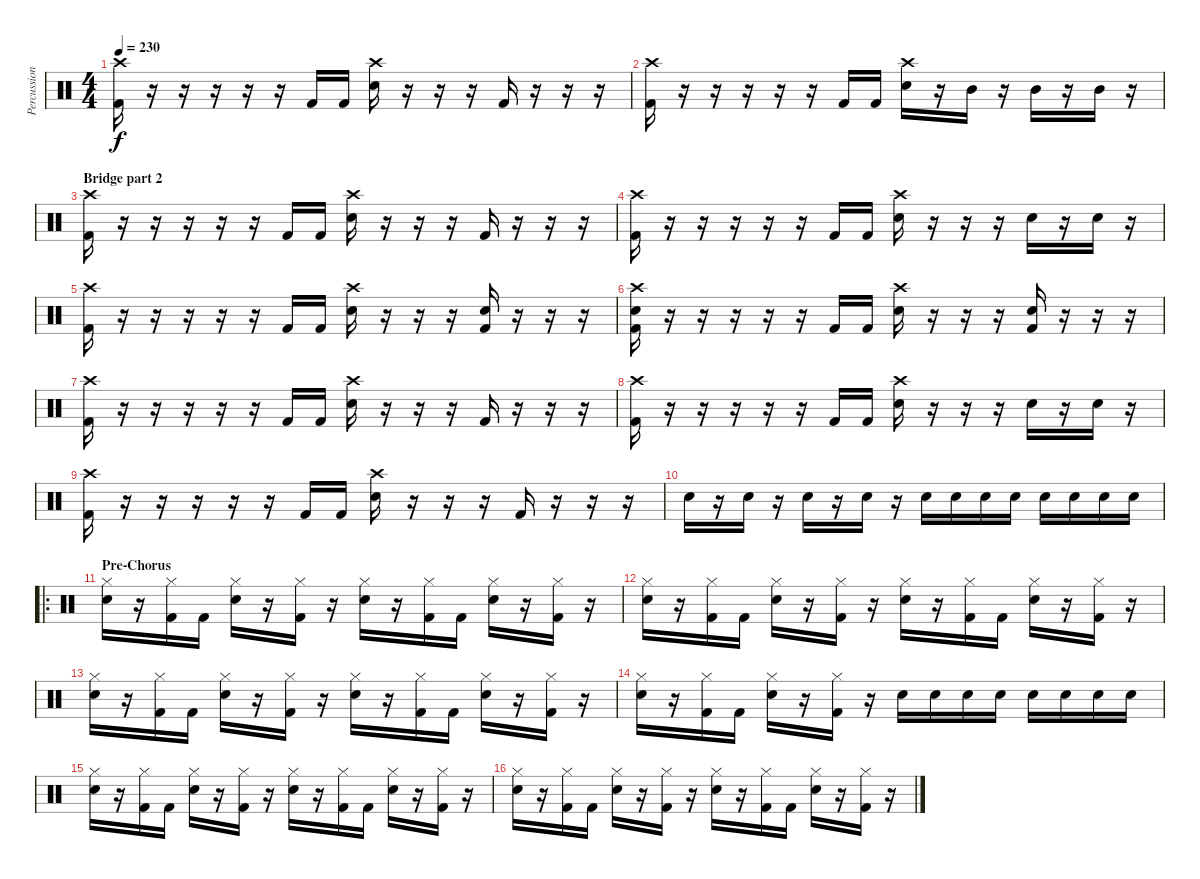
\track ("Percussion" "Percussion") {instrument percussion}
\staff {score}
\articulation defaults
\ts (4 4)
\tempo 230
\clef neutral
\ks c
("Crash high (hit)" "Kick (hit) 2").16{dy f} r.16 r.16 r.16 r.16 r.16 "Kick (hit) 2".16 "Kick (hit) 2".16 ("Crash high (hit)" "Electric Snare (hit)").16 r.16 r.16 r.16 "Kick (hit) 2".16 r.16 r.16 r.16 |
("Crash high (hit)" "Kick (hit) 2").16 r.16 r.16 r.16 r.16 r.16 "Kick (hit) 2".16 "Kick (hit) 2".16 ("Crash high (hit)" "Electric Snare (hit)").16 r.16 "Mid Tom (hit)".16 r.16 "Mid Tom (hit)".16 r.16 "Mid Tom (hit)".16 r.16 |
\section ("" "Bridge part 2")
("Crash high (hit)" "Kick (hit) 2").16 r.16 r.16 r.16 r.16 r.16 "Kick (hit) 2".16 "Kick (hit) 2".16 ("Crash high (hit)" "Electric Snare (hit)").16 r.16 r.16 r.16 "Kick (hit) 2".16 r.16 r.16 r.16 |
("Crash high (hit)" "Kick (hit) 2").16 r.16 r.16 r.16 r.16 r.16 "Kick (hit) 2".16 "Kick (hit) 2".16 ("Crash high (hit)" "Electric Snare (hit)").16 r.16 r.16 r.16 "Electric Snare (hit)".16 r.16 "Electric Snare (hit)".16 r.16 |
("Crash high (hit)" "Kick (hit) 2").16 r.16 r.16 r.16 r.16 r.16 "Kick (hit) 2".16 "Kick (hit) 2".16 ("Crash high (hit)" "Electric Snare (hit)").16 r.16 r.16 r.16 ("Electric Snare (hit)" "Kick (hit) 2").16 r.16 r.16 r.16 |
("Crash high (hit)" "Electric Snare (hit)" "Kick (hit) 2").16 r.16 r.16 r.16 r.16 r.16 "Kick (hit) 2".16 "Kick (hit) 2".16 ("Crash high (hit)" "Electric Snare (hit)").16 r.16 r.16 r.16 ("Electric Snare (hit)" "Kick (hit) 2").16 r.16 r.16 r.16 |
("Crash high (hit)" "Kick (hit) 2").16 r.16 r.16 r.16 r.16 r.16 "Kick (hit) 2".16 "Kick (hit) 2".16 ("Crash high (hit)" "Electric Snare (hit)").16 r.16 r.16 r.16 "Kick (hit) 2".16 r.16 r.16 r.16 |
("Crash high (hit)" "Kick (hit) 2").16 r.16 r.16 r.16 r.16 r.16 "Kick (hit) 2".16 "Kick (hit) 2".16 ("Crash high (hit)" "Electric Snare (hit)").16 r.16 r.16 r.16 "Electric Snare (hit)".16 r.16 "Electric Snare (hit)".16 r.16 |
("Crash high (hit)" "Kick (hit) 2").16 r.16 r.16 r.16 r.16 r.16 "Kick (hit) 2".16 "Kick (hit) 2".16 ("Crash high (hit)" "Electric Snare (hit)").16 r.16 r.16 r.16 "Kick (hit) 2".16 r.16 r.16 r.16 |
"Electric Snare (hit)".16 r.16 "Electric Snare (hit)".16 r.16 "Electric Snare (hit)".16 r.16 "Electric Snare (hit)".16 r.16 "Electric Snare (hit)".16 "Electric Snare (hit)".16 "Electric Snare (hit)".16 "Electric Snare (hit)".16 "Electric Snare (hit)".16 "Electric Snare (hit)".16 "Electric Snare (hit)".16 "Electric Snare (hit)".16 |
\ro
\section ("" "Pre-Chorus")
("Hi-Hat (closed)" "Electric Snare (hit)").16 r.16 ("Hi-Hat (closed)" "Kick (hit) 2").16 "Kick (hit) 2".16 ("Hi-Hat (closed)" "Electric Snare (hit)").16 r.16 ("Hi-Hat (closed)" "Kick (hit) 2").16 r.16 ("Hi-Hat (closed)" "Electric Snare (hit)").16 r.16 ("Hi-Hat (closed)" "Kick (hit) 2").16 "Kick (hit) 2".16 ("Hi-Hat (closed)" "Electric Snare (hit)").16 r.16 ("Hi-Hat (closed)" "Kick (hit) 2").16 r.16 |
("Hi-Hat (closed)" "Electric Snare (hit)").16 r.16 ("Hi-Hat (closed)" "Kick (hit) 2").16 "Kick (hit) 2".16 ("Hi-Hat (closed)" "Electric Snare (hit)").16 r.16 ("Hi-Hat (closed)" "Kick (hit) 2").16 r.16 ("Hi-Hat (closed)" "Electric Snare (hit)").16 r.16 ("Hi-Hat (closed)" "Kick (hit) 2").16 "Kick (hit) 2".16 ("Hi-Hat (closed)" "Electric Snare (hit)").16 r.16 ("Hi-Hat (closed)" "Kick (hit) 2").16 r.16 |
("Hi-Hat (closed)" "Electric Snare (hit)").16 r.16 ("Hi-Hat (closed)" "Kick (hit) 2").16 "Kick (hit) 2".16 ("Hi-Hat (closed)" "Electric Snare (hit)").16 r.16 ("Hi-Hat (closed)" "Kick (hit) 2").16 r.16 ("Hi-Hat (closed)" "Electric Snare (hit)").16 r.16 ("Hi-Hat (closed)" "Kick (hit) 2").16 "Kick (hit) 2".16 ("Hi-Hat (closed)" "Electric Snare (hit)").16 r.16 ("Hi-Hat (closed)" "Kick (hit) 2").16 r.16 |
("Hi-Hat (closed)" "Electric Snare (hit)").16 r.16 ("Hi-Hat (closed)" "Kick (hit) 2").16 "Kick (hit) 2".16 ("Hi-Hat (closed)" "Electric Snare (hit)").16 r.16 ("Hi-Hat (closed)" "Kick (hit) 2").16 r.16 "Electric Snare (hit)".16 "Electric Snare (hit)".16 "Electric Snare (hit)".16 "Electric Snare (hit)".16 "Electric Snare (hit)".16 "Electric Snare (hit)".16 "Electric Snare (hit)".16 "Electric Snare (hit)".16 |
("Hi-Hat (closed)" "Electric Snare (hit)").16 r.16 ("Hi-Hat (closed)" "Kick (hit) 2").16 "Kick (hit) 2".16 ("Hi-Hat (closed)" "Electric Snare (hit)").16 r.16 ("Hi-Hat (closed)" "Kick (hit) 2").16 r.16 ("Hi-Hat (closed)" "Electric Snare (hit)").16 r.16 ("Hi-Hat (closed)" "Kick (hit) 2").16 "Kick (hit) 2".16 ("Hi-Hat (closed)" "Electric Snare (hit)").16 r.16 ("Hi-Hat (closed)" "Kick (hit) 2").16 r.16 |
("Hi-Hat (closed)" "Electric Snare (hit)").16 r.16 ("Hi-Hat (closed)" "Kick (hit) 2").16 "Kick (hit) 2".16 ("Hi-Hat (closed)" "Electric Snare (hit)").16 r.16 ("Hi-Hat (closed)" "Kick (hit) 2").16 r.16 ("Hi-Hat (closed)" "Electric Snare (hit)").16 r.16 ("Hi-Hat (closed)" "Kick (hit) 2").16 "Kick (hit) 2".16 ("Hi-Hat (closed)" "Electric Snare (hit)").16 r.16 ("Hi-Hat (closed)" "Kick (hit) 2").16 r.16
